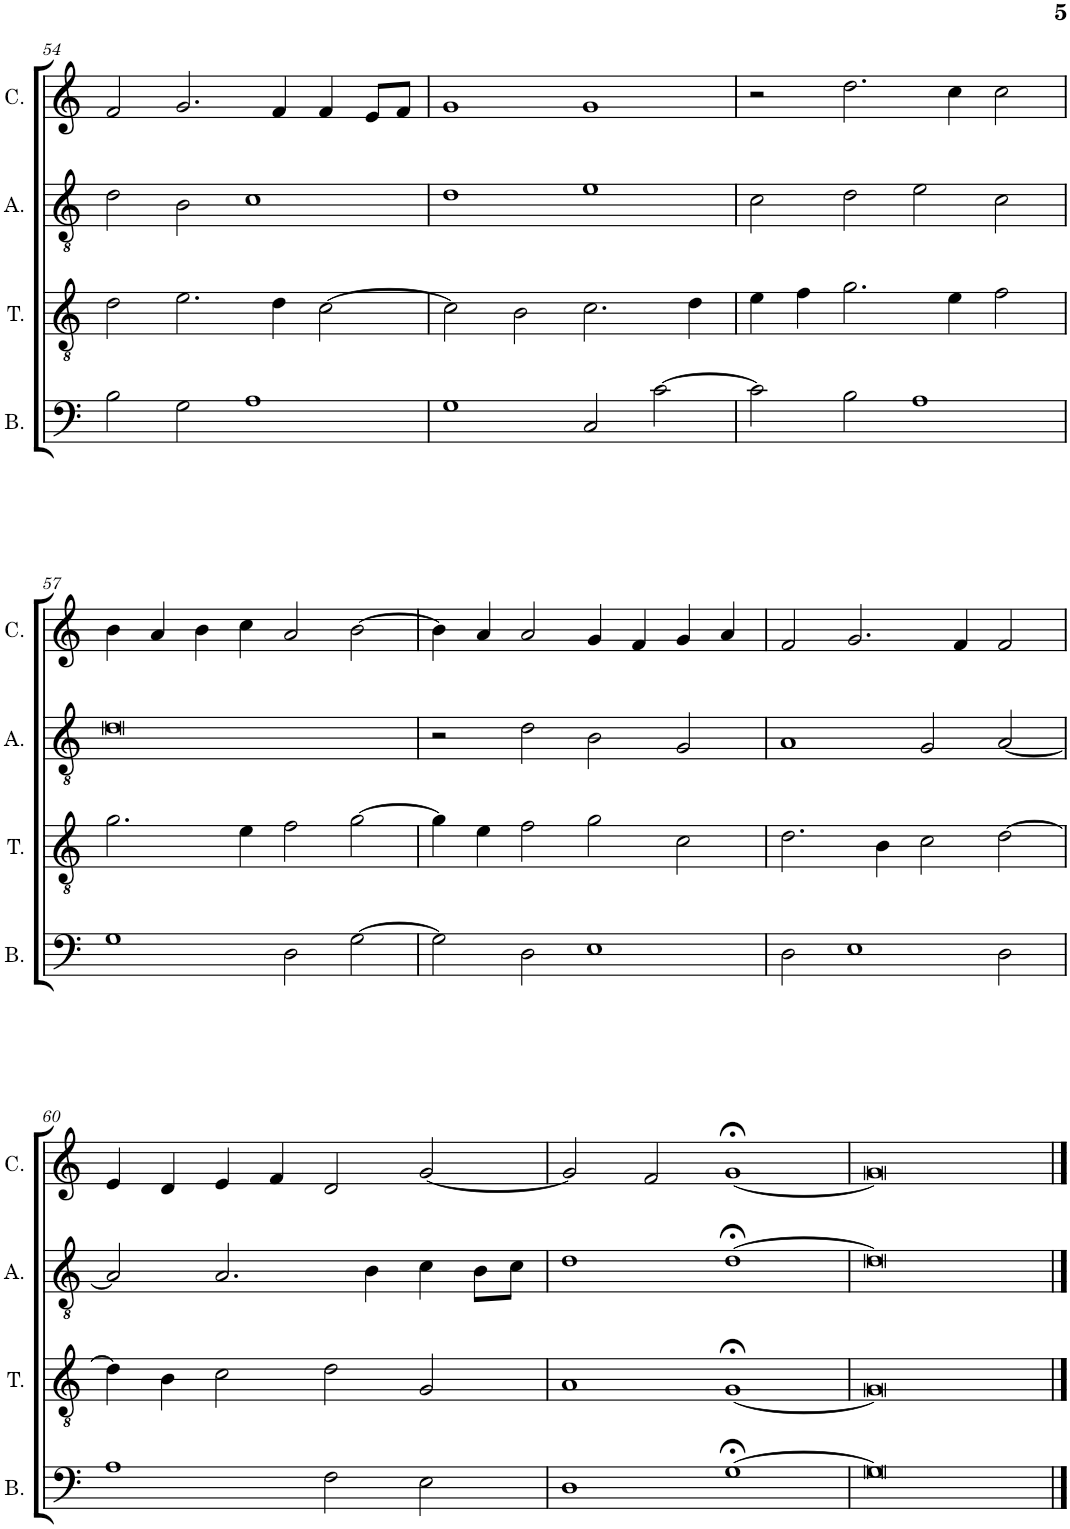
**kern	**kern	**kern	**kern
*part4	*part3	*part2	*part1
*staff4	*staff3	*staff2	*staff1
*I"Bassus	*I"Tenor	*I"Altus	*I"Cantus
*I'B.	*I'T.	*I'A.	*I'C.
!!LO:PB:g=z
*clefF4	*clefGv2	*clefGv2	*clefG2
*k[]	*k[]	*k[]	*k[]
*M2/1	*M2/1	*M2/1	*M2/1
=54	=54	=54	=54
2B\	2d\	2d\	2f/
2G\	2.e\	2B\	2.g/
1A	.	1c	.
.	4d\	.	4f/
.	[2c\	.	4f/
.	.	.	8e/L
.	.	.	8f/J
=55	=55	=55	=55
1G	2c\]	1d	1g
.	2B\	.	.
2C/	2.c\	1e	1g
[2c\	.	.	.
.	4d\	.	.
=56	=56	=56	=56
2c\]	4e\	2c\	2r
.	4f\	.	.
2B\	2.g\	2d\	2.dd\
1A	.	2e\	.
.	4e\	.	4cc\
.	2f\	2c\	2cc\
!!LO:LB:g=z
=57	=57	=57	=57
1G	2.g\	0d	4b\
.	.	.	4a/
.	.	.	4b\
.	4e\	.	4cc\
2D\	2f\	.	2a/
[2G\	[2g\	.	[2b\
=58	=58	=58	=58
2G\]	4g\]	2r	4b\]
.	4e\	.	4a/
2D\	2f\	2d\	2a/
1E	2g\	2B\	4g/
.	.	.	4f/
.	2c\	2G/	4g/
.	.	.	4a/
=59	=59	=59	=59
2D\	2.d\	1A	2f/
1E	.	.	2.g/
.	4B\	.	.
.	2c\	2G/	.
.	.	.	4f/
2D\	[2d\	[2A/	2f/
!!LO:LB:g=z
=60	=60	=60	=60
1A	4d\]	2A/]	4e/
.	4B\	.	4d/
.	2c\	2.A/	4e/
.	.	.	4f/
2F\	2d\	.	2d/
.	.	4B\	.
2E\	2G/	4c\	[2g/
.	.	8B\L	.
.	.	8c\J	.
=61	=61	=61	=61
1D	1A	1d	2g/]
.	.	.	2f/
[1G;<	[1G;<	[1d;<	[1g;<
=62	=62	=62	=62
0G]	0G]	0d]	0g]
==	==	==	==
*-	*-	*-	*-
